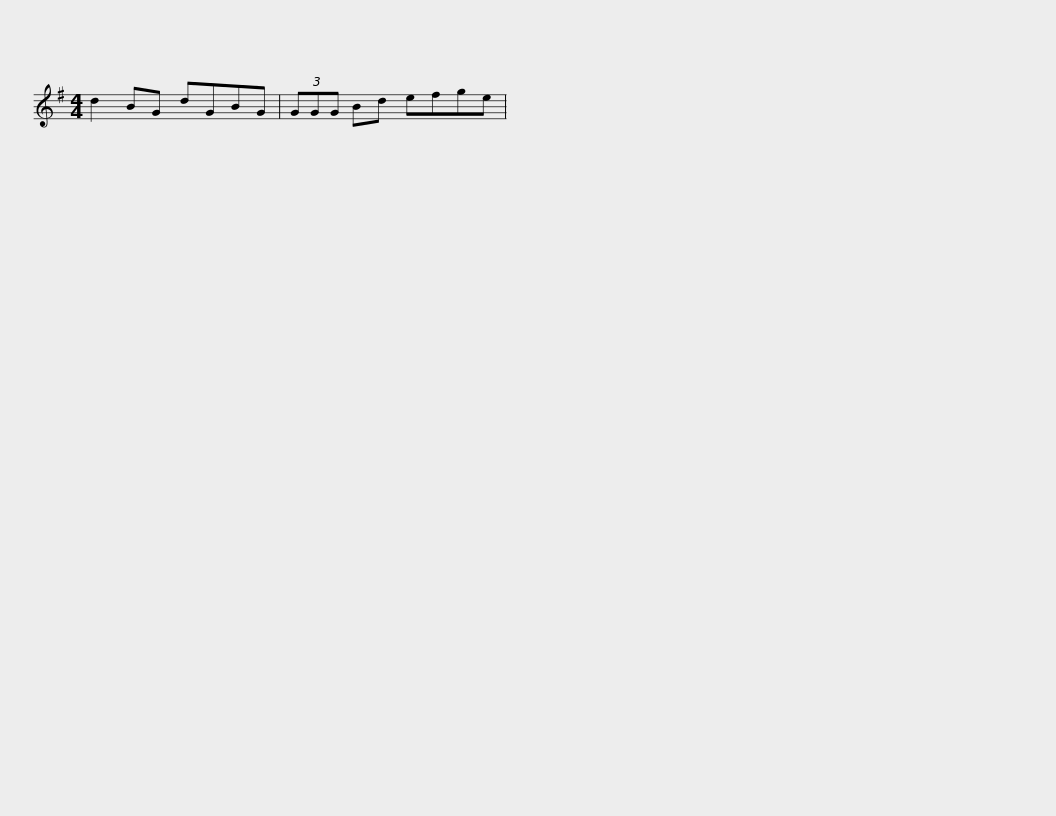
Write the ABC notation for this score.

X:1
L:1/8
M:4/4
I:linebreak $
K:G
V:1 treble
V:1
 d2 BG dGBG | (3GGG Bd efge | %2
